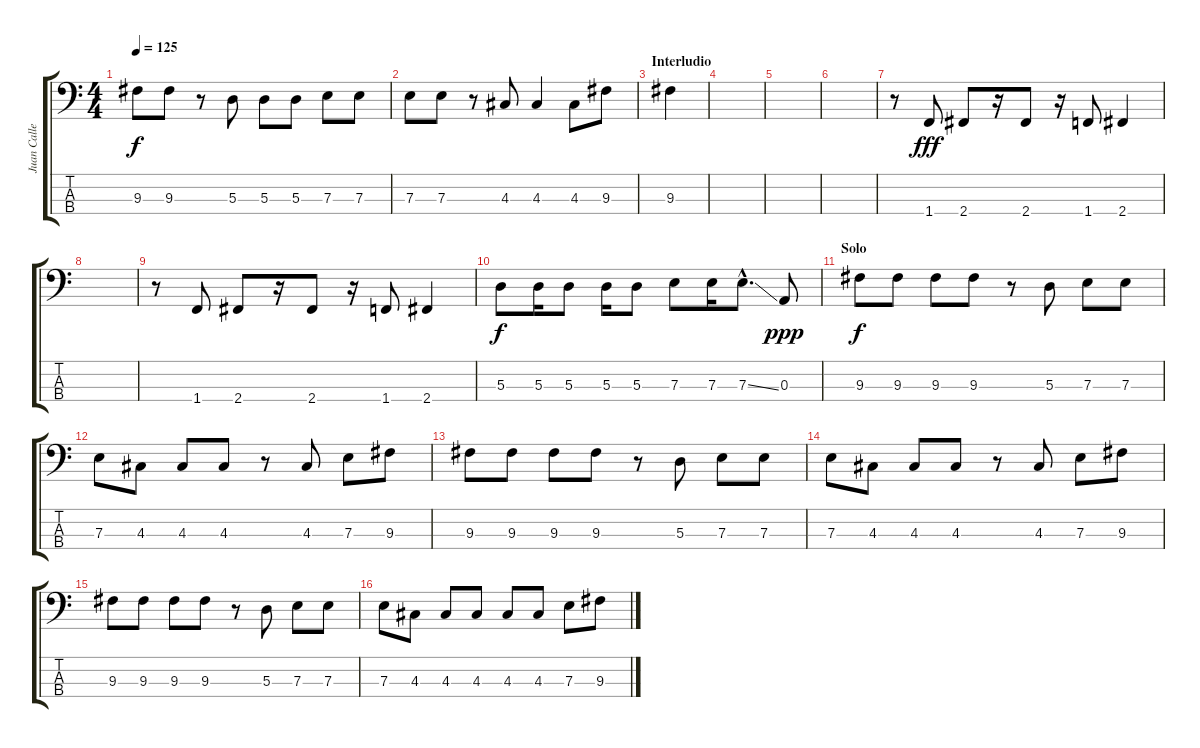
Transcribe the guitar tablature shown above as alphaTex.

\track ("Juan Calleros" "Juan Calle") {instrument electricbassfinger}
\staff {score tabs}
\tuning (G2 D2 A1 E1) {hide}
\ts (4 4)
\tempo 125
\clef f4
\ks c
9.3.8{dy f} 9.3.8 r.8 5.3.8 5.3.8 5.3.8 7.3.8 7.3.8 |
7.3.8 7.3.8 r.8 4.3.8 4.3.4 4.3.8 9.3.8 |
\section ("" "Interludio")
9.3.4 |
|
|
|
r.8 1.4.8{dy fff} 2.4.8 r.16 2.4.8 r.16 1.4.8 2.4.4 |
|
r.8 1.4.8 2.4.8 r.16 2.4.8 r.16 1.4.8 2.4.4 |
5.3.8{dy f} 5.3.16 5.3.8 5.3.16 5.3.8 7.3.8 7.3.16 7.3{ss hac}.8{d} 0.3.8{dy ppp} |
\section ("" "Solo")
9.3.8{dy f} 9.3.8 9.3.8 9.3.8 r.8 5.3.8 7.3.8 7.3.8 |
7.3.8 4.3.8 4.3.8 4.3.8 r.8 4.3.8 7.3.8 9.3.8 |
9.3.8 9.3.8 9.3.8 9.3.8 r.8 5.3.8 7.3.8 7.3.8 |
7.3.8 4.3.8 4.3.8 4.3.8 r.8 4.3.8 7.3.8 9.3.8 |
9.3.8 9.3.8 9.3.8 9.3.8 r.8 5.3.8 7.3.8 7.3.8 |
7.3.8 4.3.8 4.3.8 4.3.8 4.3.8 4.3.8 7.3.8 9.3.8
